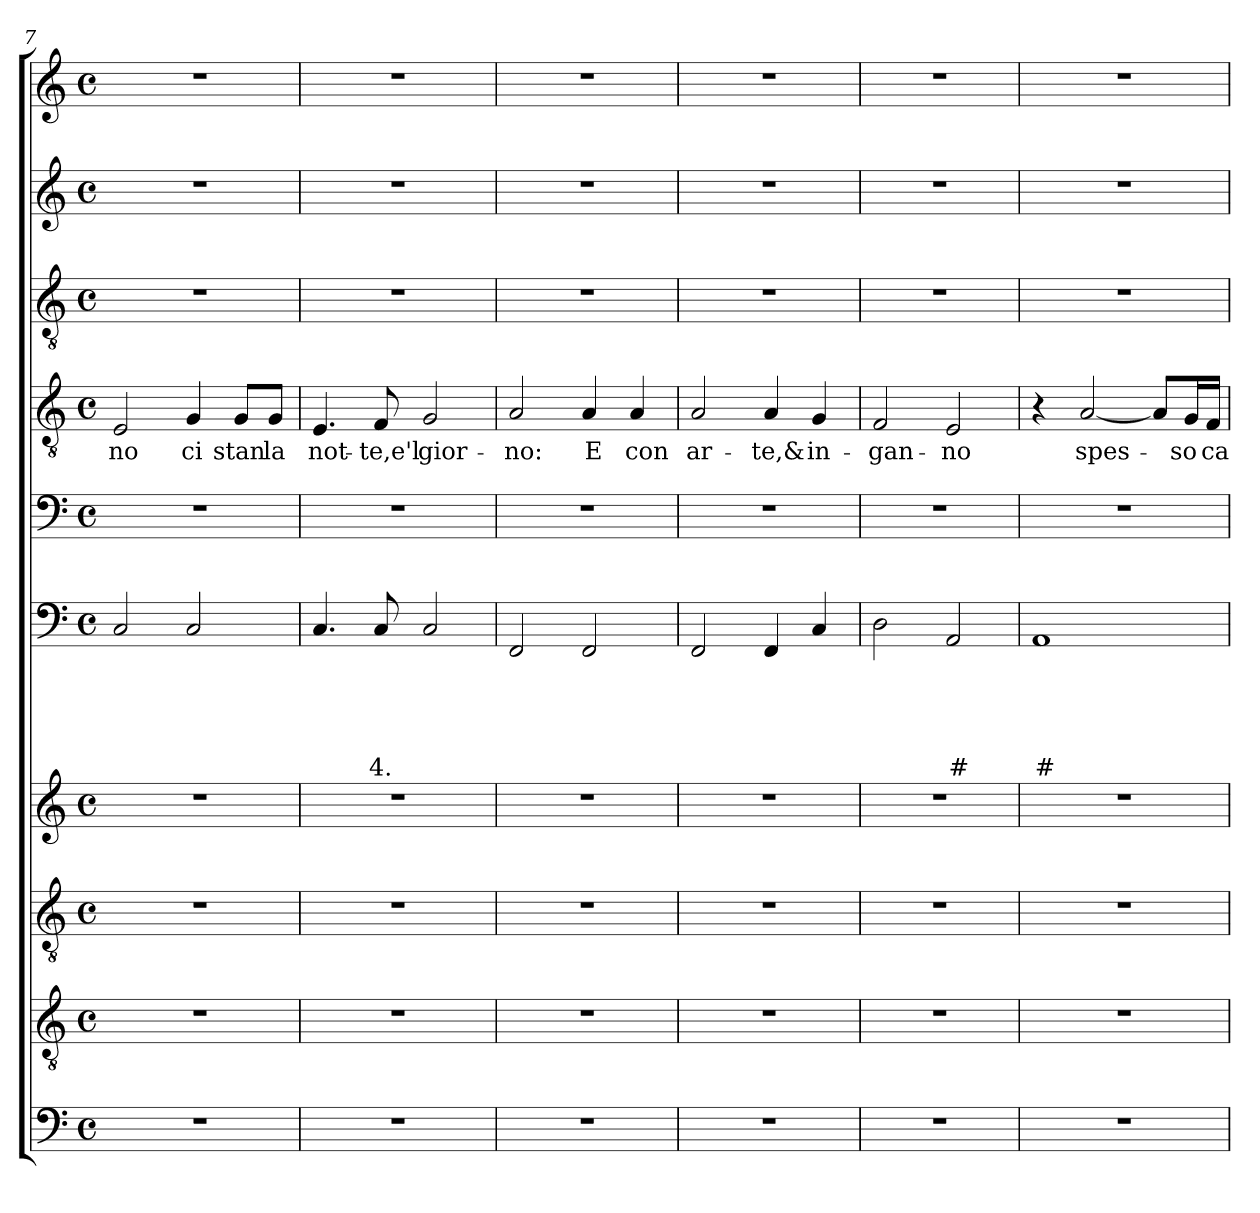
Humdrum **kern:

**kern	**kern	**kern	**kern	**kern	**text	**text	**text	**text	**text	**kern	**kern	**text	**kern	**kern	**kern
*part10	*part9	*part8	*part7	*part6	*part6	*part6	*part6	*part6	*part6	*part5	*part4	*part4	*part3	*part2	*part1
*staff10	*staff9	*staff8	*staff7	*staff6	*staff6	*staff6	*staff6	*staff6	*staff6	*staff5	*staff4	*staff4	*staff3	*staff2	*staff1
*clefF4	*clefGv2	*clefGv2	*clefG2	*clefF4	*	*	*	*	*	*clefF4	*clefGv2	*	*clefGv2	*clefG2	*clefG2
*k[]	*k[]	*k[]	*k[]	*k[]	*	*	*	*	*	*k[]	*k[]	*	*k[]	*k[]	*k[]
*C:	*C:	*C:	*C:	*C:	*	*	*	*	*	*C:	*C:	*	*C:	*C:	*C:
*M4/4	*M4/4	*M4/4	*M4/4	*M4/4	*	*	*	*	*	*M4/4	*M4/4	*	*M4/4	*M4/4	*M4/4
*met(c)	*met(c)	*met(c)	*met(c)	*met(c)	*	*	*	*	*	*met(c)	*met(c)	*	*met(c)	*met(c)	*met(c)
=7	=7	=7	=7	=7	=7	=7	=7	=7	=7	=7	=7	=7	=7	=7	=7
1r	1r	1r	1r	2C/	.	.	.	.	.	1r	2E/	-no	1r	1r	1r
.	.	.	.	2C/	.	.	.	.	.	.	4G/	ci	.	.	.
.	.	.	.	.	.	.	.	.	.	.	8G/L	stan	.	.	.
.	.	.	.	.	.	.	.	.	.	.	8G/J	la	.	.	.
=8	=8	=8	=8	=8	=8	=8	=8	=8	=8	=8	=8	=8	=8	=8	=8
1r	1r	1r	1r	4.C/	.	.	.	.	.	1r	4.E/	not-	1r	1r	1r
.	.	.	.	8C/	.	.	.	.	4.	.	8F/	-te,e'l	.	.	.
.	.	.	.	2C/	.	.	.	.	.	.	2G/	gior-	.	.	.
=9	=9	=9	=9	=9	=9	=9	=9	=9	=9	=9	=9	=9	=9	=9	=9
1r	1r	1r	1r	2FF/	.	.	.	.	.	1r	2A/	-no:	1r	1r	1r
.	.	.	.	2FF/	.	.	.	.	.	.	4A/	E	.	.	.
.	.	.	.	.	.	.	.	.	.	.	4A/	con	.	.	.
=10	=10	=10	=10	=10	=10	=10	=10	=10	=10	=10	=10	=10	=10	=10	=10
1r	1r	1r	1r	2FF/	.	.	.	.	.	1r	2A/	ar-	1r	1r	1r
.	.	.	.	4FF/	.	.	.	.	.	.	4A/	-te,&	.	.	.
.	.	.	.	4C/	.	.	.	.	.	.	4G/	in-	.	.	.
=11	=11	=11	=11	=11	=11	=11	=11	=11	=11	=11	=11	=11	=11	=11	=11
1r	1r	1r	1r	2D\	.	.	.	.	.	1r	2F/	-gan-	1r	1r	1r
.	.	.	.	2AA/	.	.	.	.	#	.	2E/	-no	.	.	.
!!LO:LB:g=z
=12	=12	=12	=12	=12	=12	=12	=12	=12	=12	=12	=12	=12	=12	=12	=12
1r	1r	1r	1r	1AA	.	.	.	.	#	1r	4r	.	1r	1r	1r
.	.	.	.	.	.	.	.	.	.	.	[2A/	spes-	.	.	.
.	.	.	.	.	.	.	.	.	.	.	8A/L]	.	.	.	.
.	.	.	.	.	.	.	.	.	.	.	16G/L	-so	.	.	.
.	.	.	.	.	.	.	.	.	.	.	16F/JJ	ca-	.	.	.
=	=	=	=	=	=	=	=	=	=	=	=	=	=	=	=
*-	*-	*-	*-	*-	*-	*-	*-	*-	*-	*-	*-	*-	*-	*-	*-
